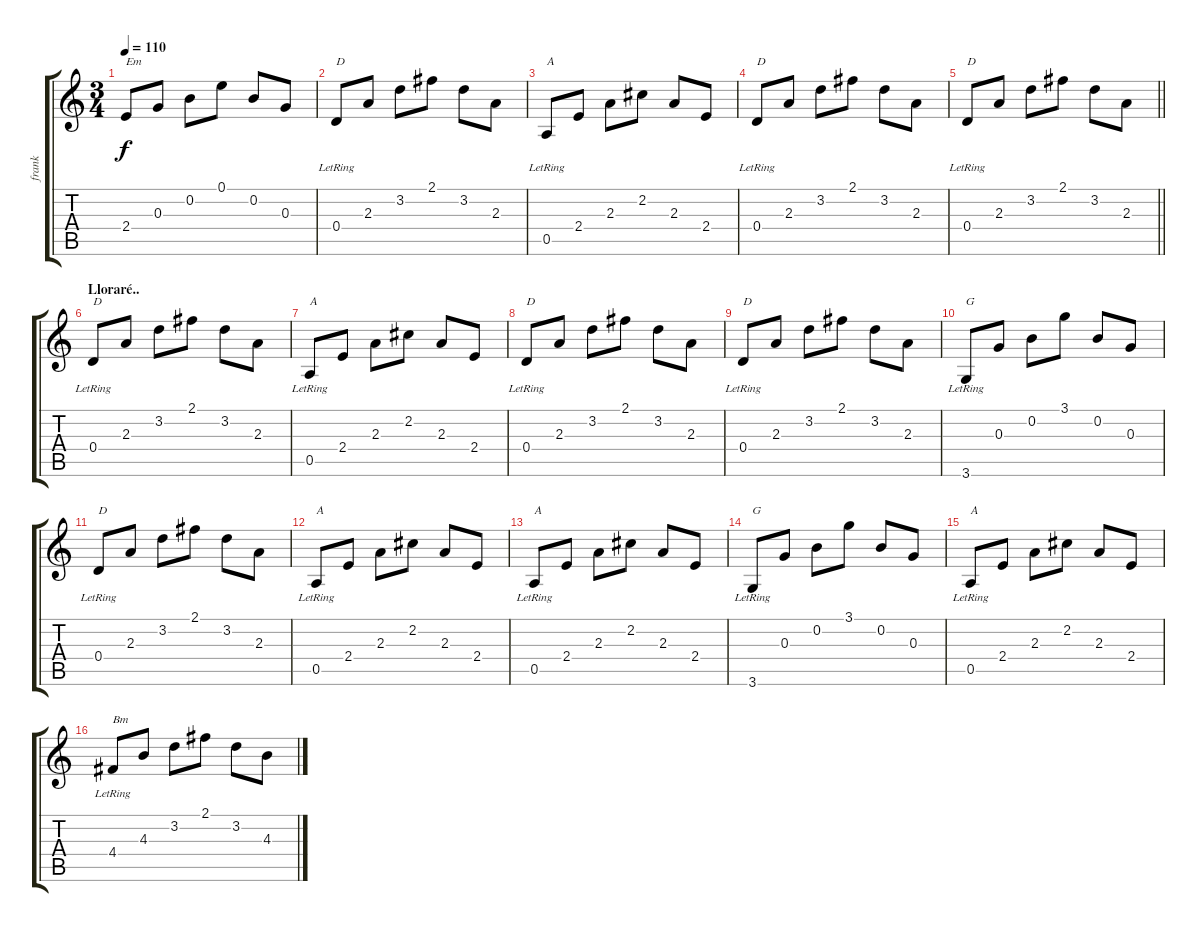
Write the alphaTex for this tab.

\track ("frank" "frank") {instrument acousticguitarnylon}
\staff {score tabs}
\tuning (E4 B3 G3 D3 A2 E2) {hide}
\ts (3 4)
\tempo 110
\clef g2
\ks c
2.4.8{txt "Em" dy f} 0.3.8 0.2.8 0.1.8 0.2.8 0.3.8 |
0.4{lr}.8{txt "D"} 2.3.8 3.2.8 2.1.8 3.2.8 2.3.8 |
0.5{lr}.8{txt "A"} 2.4.8 2.3.8 2.2.8 2.3.8 2.4.8 |
0.4{lr}.8{txt "D"} 2.3.8 3.2.8 2.1.8 3.2.8 2.3.8 |
\barLineRight lightlight
0.4{lr}.8{txt "D"} 2.3.8 3.2.8 2.1.8 3.2.8 2.3.8 |
\section ("" "Lloraré..")
0.4{lr}.8{txt "D"} 2.3.8 3.2.8 2.1.8 3.2.8 2.3.8 |
0.5{lr}.8{txt "A"} 2.4.8 2.3.8 2.2.8 2.3.8 2.4.8 |
0.4{lr}.8{txt "D"} 2.3.8 3.2.8 2.1.8 3.2.8 2.3.8 |
0.4{lr}.8{txt "D"} 2.3.8 3.2.8 2.1.8 3.2.8 2.3.8 |
3.6{lr}.8{txt "G"} 0.3.8 0.2.8 3.1.8 0.2.8 0.3.8 |
0.4{lr}.8{txt "D"} 2.3.8 3.2.8 2.1.8 3.2.8 2.3.8 |
0.5{lr}.8{txt "A"} 2.4.8 2.3.8 2.2.8 2.3.8 2.4.8 |
0.5{lr}.8{txt "A"} 2.4.8 2.3.8 2.2.8 2.3.8 2.4.8 |
3.6{lr}.8{txt "G"} 0.3.8 0.2.8 3.1.8 0.2.8 0.3.8 |
0.5{lr}.8{txt "A"} 2.4.8 2.3.8 2.2.8 2.3.8 2.4.8 |
4.4{lr}.8{txt "Bm"} 4.3.8 3.2.8 2.1.8 3.2.8 4.3.8
